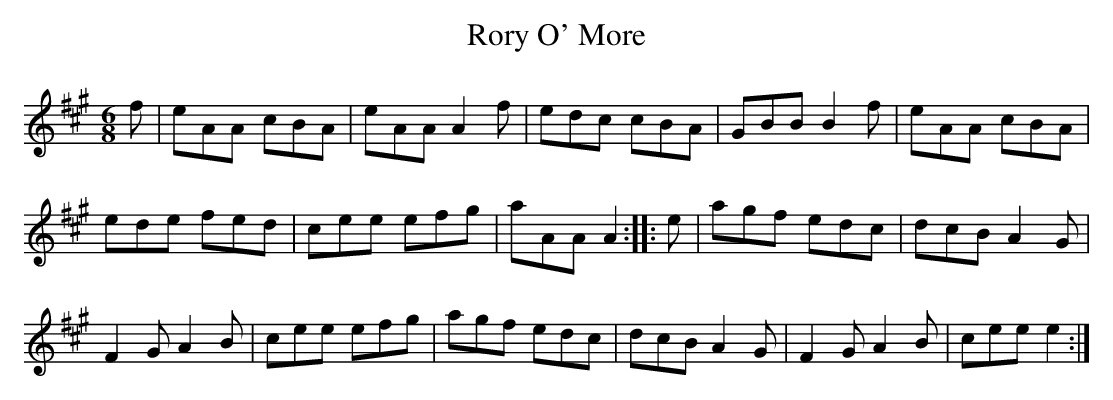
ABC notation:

X:1
T:Rory O' More
M:6/8
L:1/8
K:A
f|eAA cBA|eAA A2 f|edc cBA|GBB B2 f|eAA cBA|
ede fed|cee efg|aAA A2::e|agf edc|dcB A2 G|
F2 G A2 B|cee efg|agf edc|dcB A2 G|F2 G A2 B|cee e2:|
